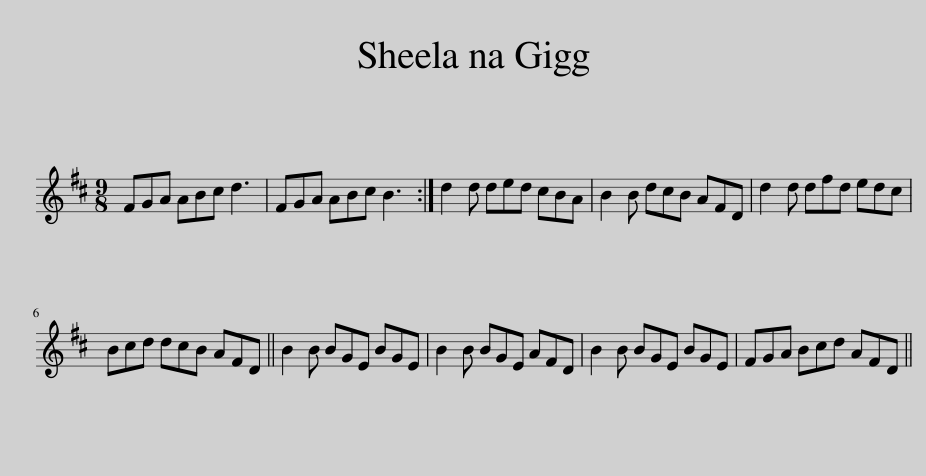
X:1
L:1/8
M:9/8
I:linebreak $
K:D
V:1 treble
V:1
 FGA ABc d3 | FGA ABc B3 :| d2 d ded cBA | B2 B dcB AFD | d2 d dfd edc |$ %5
 Bcd dcB AFD || B2 B BGE BGE | B2 B BGE AFD | B2 B BGE BGE | FGA Bcd AFD || %10
